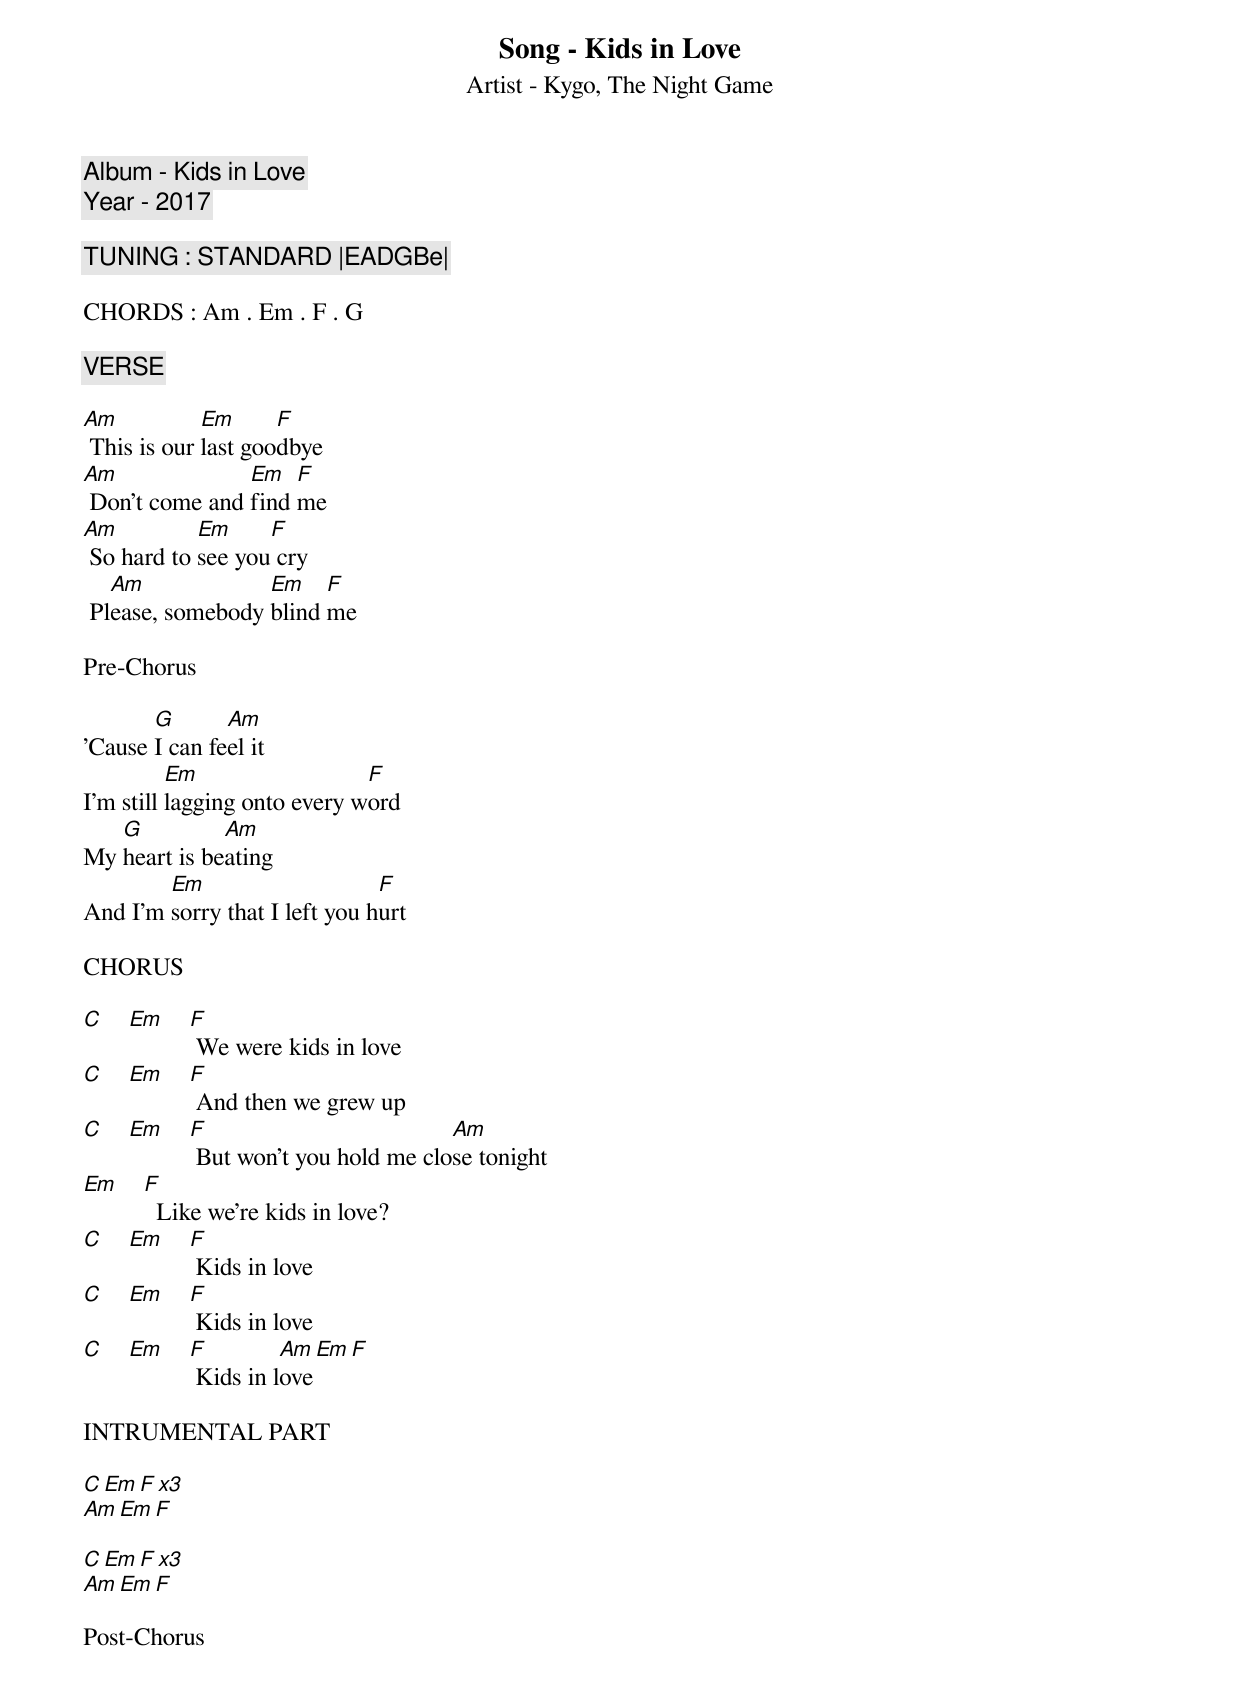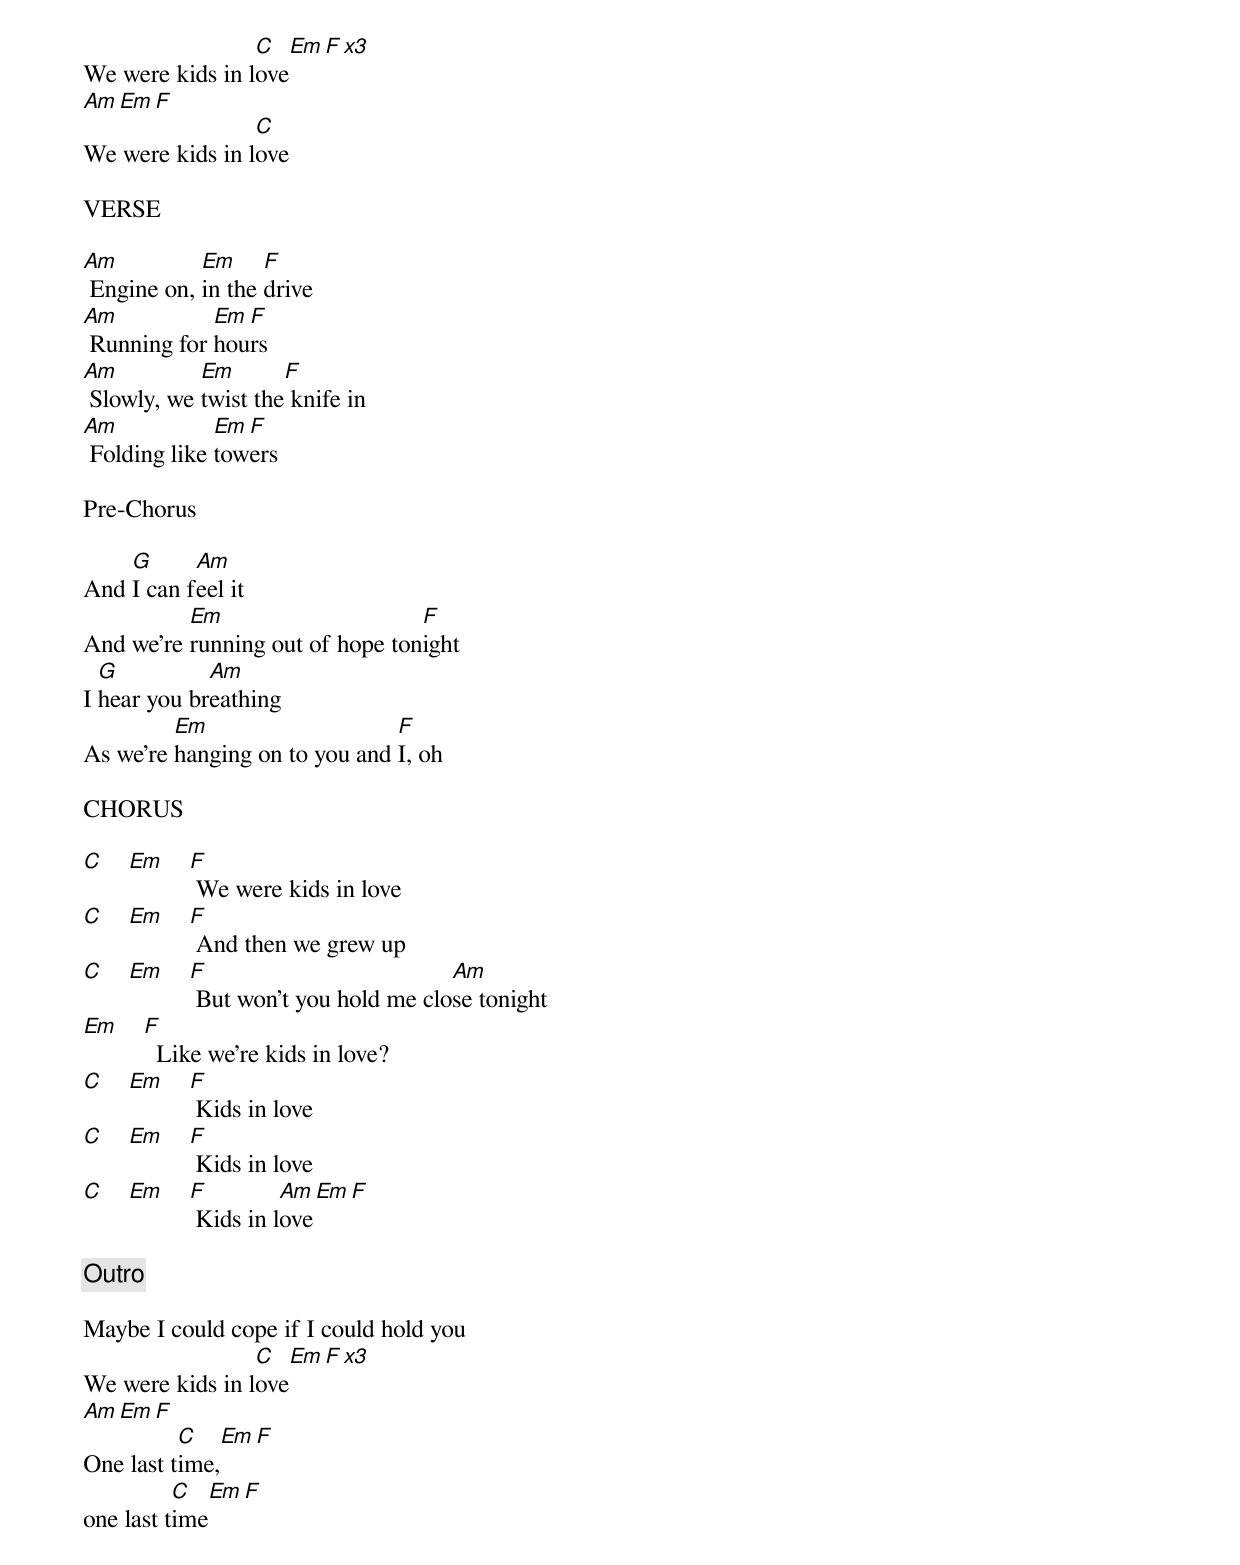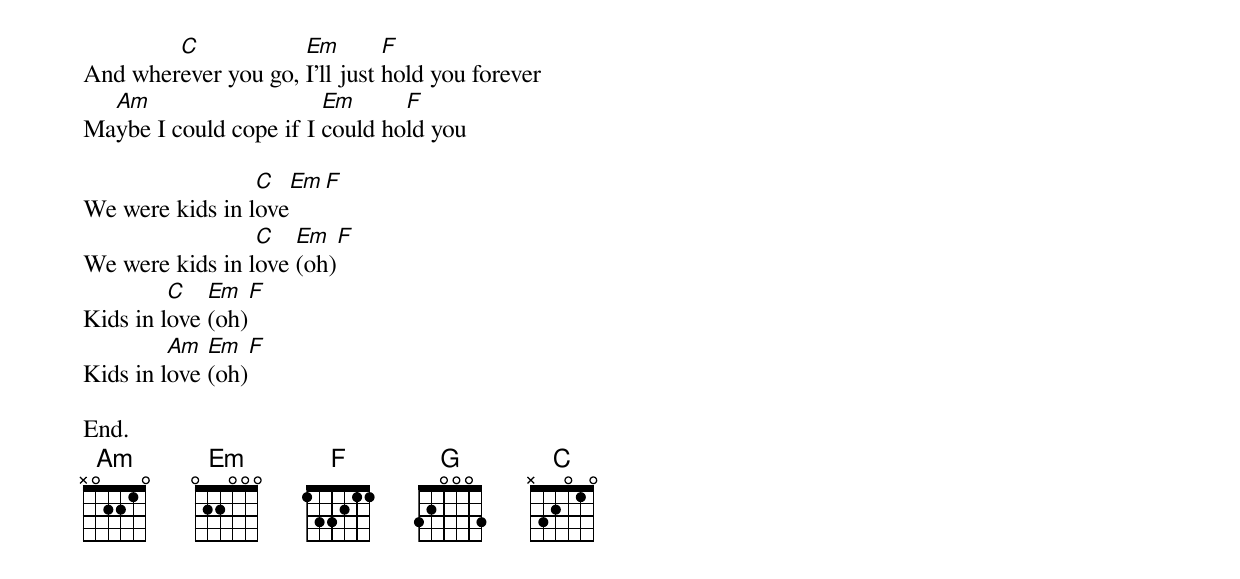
Song - Kids in Love
Artist - Kygo, The Night Game
Album - Kids in Love
Year - 2017

TUNING : STANDARD |EADGBe|

CHORDS : Am . Em . F . G

VERSE

Am           Em      F
 This is our last goodbye
Am              Em   F
 Don't come and find me
Am          Em     F
 So hard to see you cry
   Am             Em    F
 Please, somebody blind me

Pre-Chorus

       G       Am
'Cause I can feel it
          Em                  F
I'm still lagging onto every word
   G          Am
My heart is beating
        Em                     F
And I'm sorry that I left you hurt

CHORUS

C   Em  F
         We were kids in love
C   Em  F
         And then we grew up
C   Em  F                         Am
         But won't you hold me close tonight
Em  F
      Like we're kids in love?
C   Em  F
         Kids in love
C   Em  F
         Kids in love
C   Em  F         Am   Em  F
         Kids in love

INTRUMENTAL PART

C   Em  F x3
Am  Em  F

C   Em  F x3
Am  Em  F

Post-Chorus

                 C   Em  F x3
We were kids in love
                     Am  Em  F
                 C
We were kids in love

VERSE

Am          Em     F
 Engine on, in the drive
Am           Em F
 Running for hours
Am          Em       F
 Slowly, we twist the knife in
Am            Em F
 Folding like towers

Pre-Chorus

    G      Am
And I can feel it
          Em                     F
And we're running out of hope tonight
  G          Am
I hear you breathing
         Em                    F
As we're hanging on to you and I, oh

CHORUS

C   Em  F
         We were kids in love
C   Em  F
         And then we grew up
C   Em  F                         Am
         But won't you hold me close tonight
Em  F
      Like we're kids in love?
C   Em  F
         Kids in love
C   Em  F
         Kids in love
C   Em  F         Am   Em  F
         Kids in love

[Outro]

Maybe I could cope if I could hold you
                 C   Em  F x3
We were kids in love
                 Am  Em  F
          C   Em  F
One last time,
          C   Em  F
one last time
        C            Em        F
And wherever you go, I'll just hold you forever
  Am                    Em      F
Maybe I could cope if I could hold you

                 C   Em  F
We were kids in love
                 C   Em  F
We were kids in love (oh)
         C   Em  F
Kids in love (oh)
         Am  Em  F
Kids in love (oh)

End.
